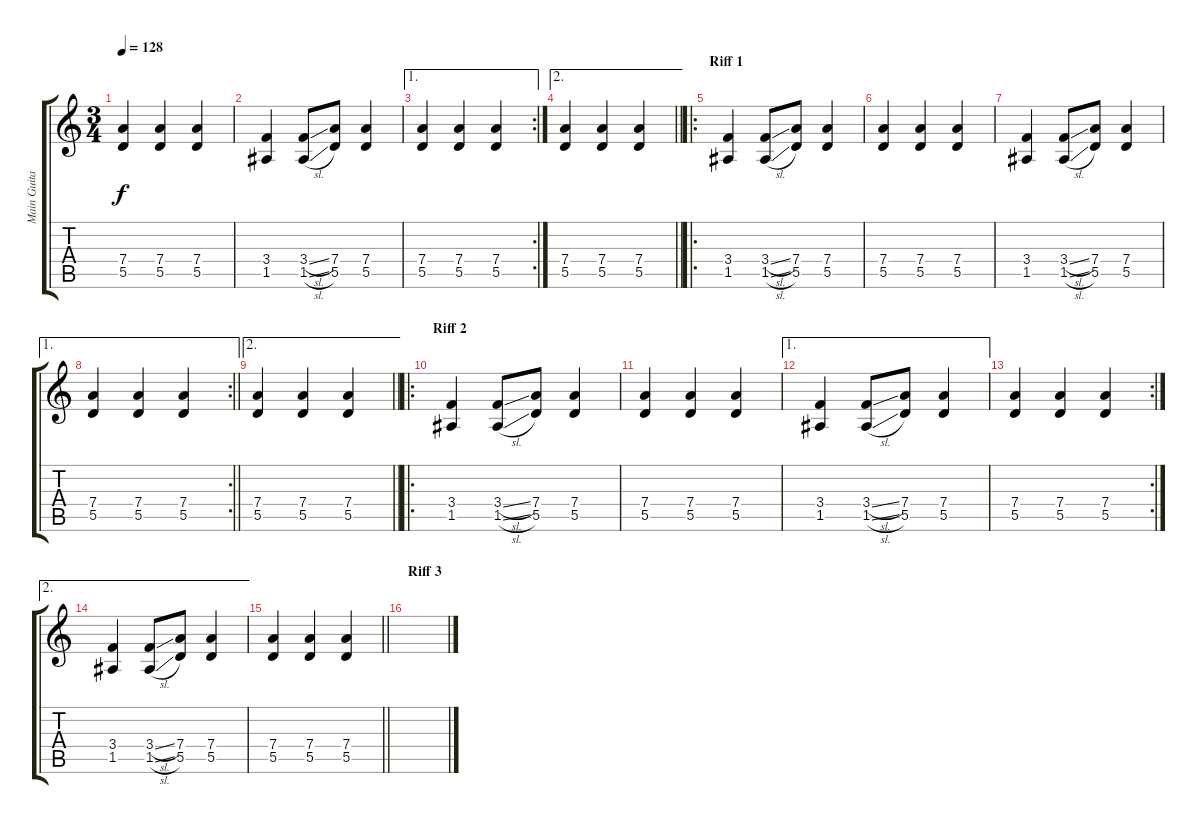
\track ("Main Guitar" "Main Guita") {instrument electricguitarjazz}
\staff {score tabs}
\tuning (E4 B3 G3 D3 A2 E2) {hide}
\ts (3 4)
\tempo 128
\clef g2
\ks c
(7.4 5.5).4{dy f} (7.4 5.5).4 (7.4 5.5).4 |
(3.4 1.5).4 (3.4{sl} 1.5{sl}).8 (7.4 5.5).8 (7.4 5.5).4 |
\ae 1
\rc 2
(7.4 5.5).4 (7.4 5.5).4 (7.4 5.5).4 |
\ae 2
\barLineRight lightlight
(7.4 5.5).4 (7.4 5.5).4 (7.4 5.5).4 |
\ro
\section ("" "Riff 1")
(3.4 1.5).4 (3.4{sl} 1.5{sl}).8 (7.4 5.5).8 (7.4 5.5).4 |
(7.4 5.5).4 (7.4 5.5).4 (7.4 5.5).4 |
(3.4 1.5).4 (3.4{sl} 1.5{sl}).8 (7.4 5.5).8 (7.4 5.5).4 |
\ae 1
\rc 2
\barLineRight lightlight
(7.4 5.5).4 (7.4 5.5).4 (7.4 5.5).4 |
\ae 2
\barLineRight lightlight
(7.4 5.5).4 (7.4 5.5).4 (7.4 5.5).4 |
\ro
\section ("" "Riff 2")
(3.4 1.5).4 (3.4{sl} 1.5{sl}).8 (7.4 5.5).8 (7.4 5.5).4 |
(7.4 5.5).4 (7.4 5.5).4 (7.4 5.5).4 |
\ae 1
(3.4 1.5).4 (3.4{sl} 1.5{sl}).8 (7.4 5.5).8 (7.4 5.5).4 |
\rc 2
(7.4 5.5).4 (7.4 5.5).4 (7.4 5.5).4 |
\ae 2
(3.4 1.5).4 (3.4{sl} 1.5{sl}).8 (7.4 5.5).8 (7.4 5.5).4 |
\barLineRight lightlight
(7.4 5.5).4 (7.4 5.5).4 (7.4 5.5).4 |
\section ("" "Riff 3")
